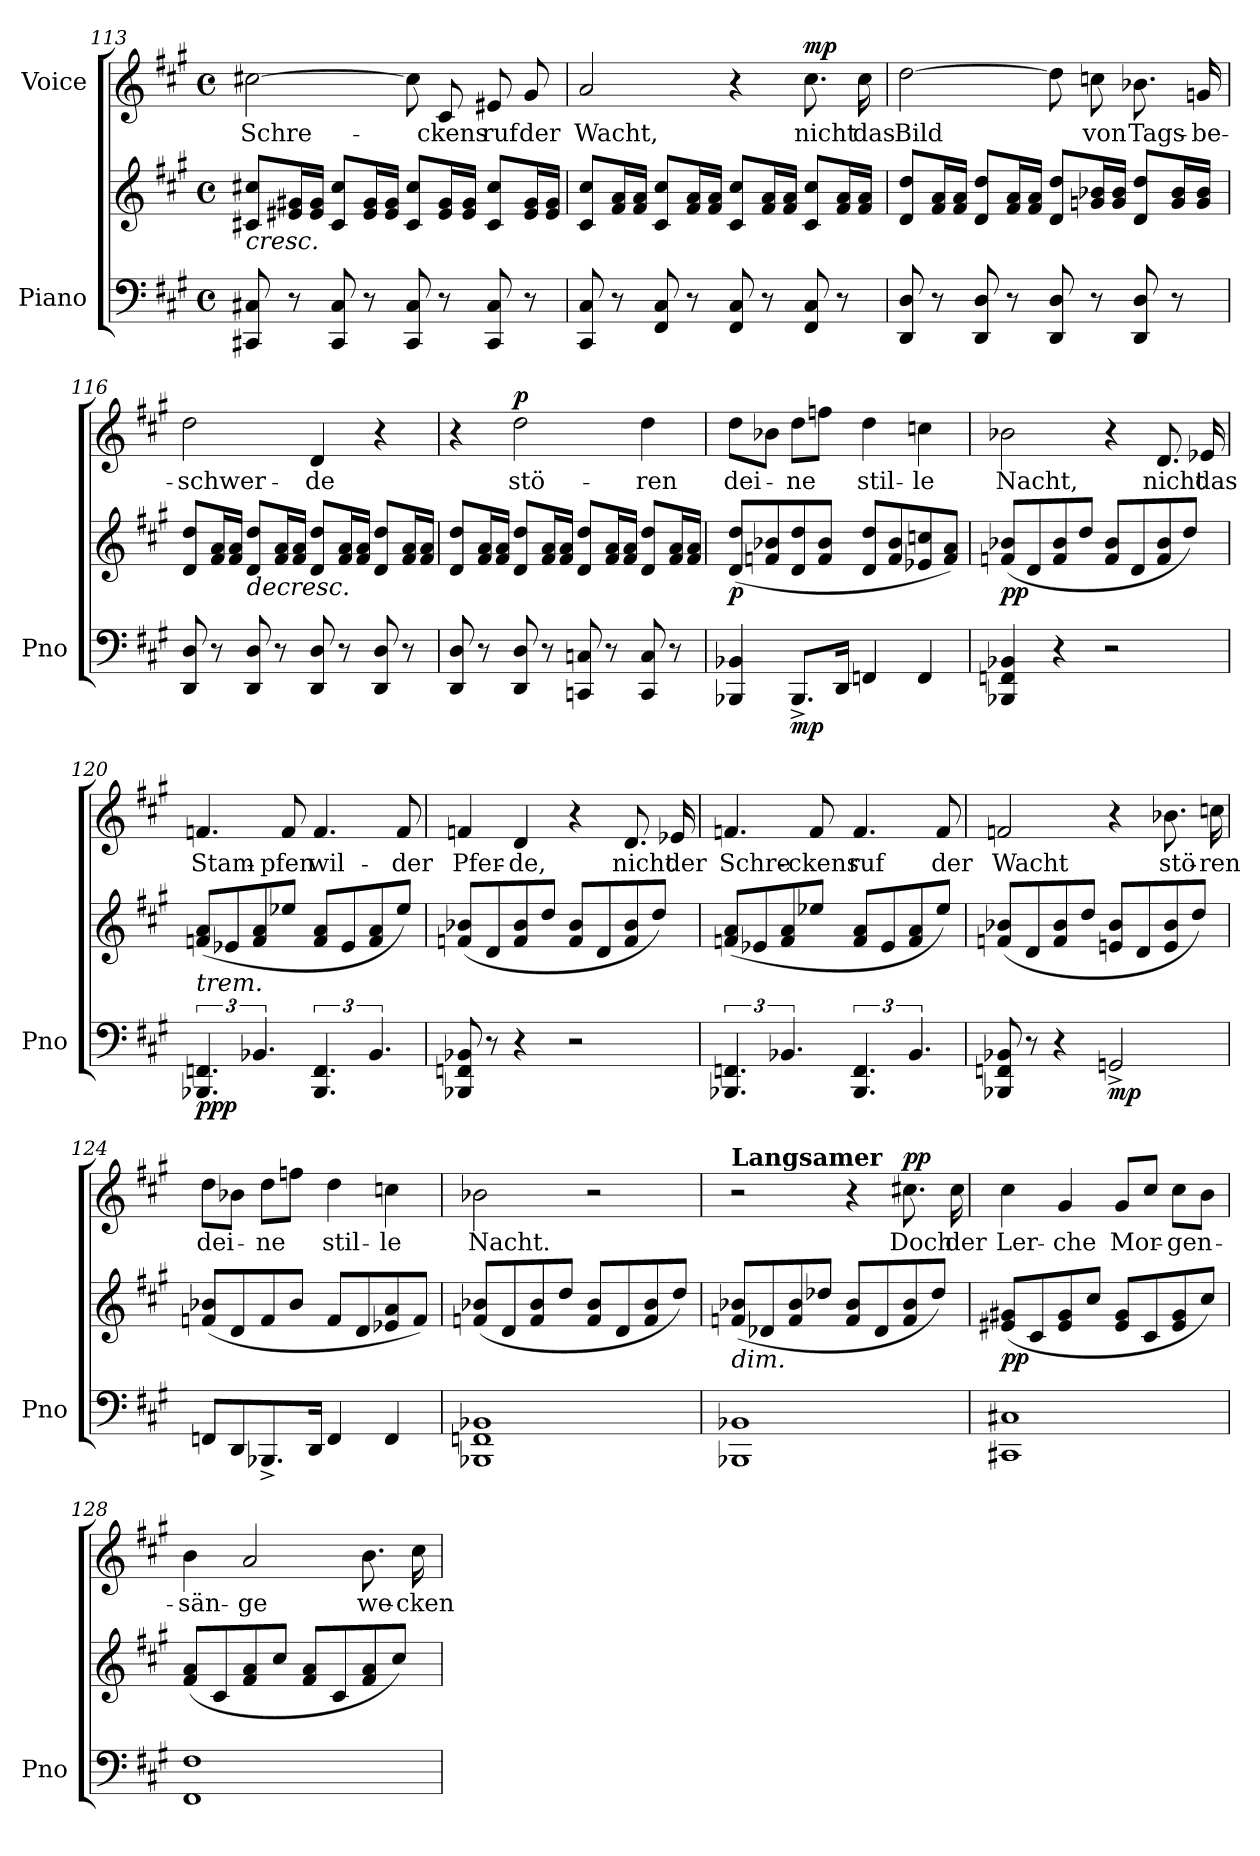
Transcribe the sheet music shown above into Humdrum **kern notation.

**kern	**kern	**dynam	**kern	**text	**dynam
*part2	*part2	*part2	*part1	*part1	*part1
*staff3	*staff2	*staff2/3	*staff1	*staff1	*staff1
*I"Piano	*	*	*I"Voice	*	*
*I'Pno	*	*	*	*	*
!!LO:LB:g=z
*clefF4	*clefG2	*	*clefG2	*	*
*k[f#c#g#]	*k[f#c#g#]	*	*k[f#c#g#]	*	*
*M4/4	*M4/4	*	*M4/4	*	*
*met(c)	*met(c)	*	*met(c)	*	*
*MM145	*MM145	*	*MM145	*	*
=113	=113	=113	=113	=113	=113
!	!LO:TX:b:i:t=cresc.	!	!	!	!
!	!	!	!	!LO:LY:b	!
8CC#X/ 8C#X/	8c#X/ 8cc#X/L	.	[2cc#X\	Schre-	.
8r	16e#X/ 16g#X/L	.	.	.	.
.	16e#/ 16g#/JJ	.	.	.	.
8CC#/ 8C#/	8c#/ 8cc#/L	.	.	.	.
8r	16e#/ 16g#/L	.	.	.	.
.	16e#/ 16g#/JJ	.	.	.	.
8CC#/ 8C#/	8c#/ 8cc#/L	.	8cc#\]	.	.
!	!	!	!	!LO:LY:b	!
8r	16e#/ 16g#/L	.	8c#/	-ckens	.
.	16e#/ 16g#/JJ	.	.	.	.
!	!	!	!	!LO:LY:b	!
8CC#/ 8C#/	8c#/ 8cc#/L	.	8e#X/	ruf	.
!	!	!	!	!LO:LY:b	!
8r	16e#/ 16g#/L	.	8g#/	der	.
.	16e#/ 16g#/JJ	.	.	.	.
=114	=114	=114	=114	=114	=114
!	!	!	!	!LO:LY:b	!
8CC#/ 8C#/	8c#/ 8cc#/L	.	2a/	Wacht,	.
8r	16f#/ 16a/L	.	.	.	.
.	16f#/ 16a/JJ	.	.	.	.
8FF#/ 8C#/	8c#/ 8cc#/L	.	.	.	.
8r	16f#/ 16a/L	.	.	.	.
.	16f#/ 16a/JJ	.	.	.	.
8FF#/ 8C#/	8c#/ 8cc#/L	.	4r	.	.
8r	16f#/ 16a/L	.	.	.	.
.	16f#/ 16a/JJ	.	.	.	.
!	!	!	!	!LO:LY:b	!LO:DY:a
8FF#/ 8C#/	8c#/ 8cc#/L	.	8.cc#\	nicht	mp
8r	16f#/ 16a/L	.	.	.	.
!	!	!	!	!LO:LY:b	!
.	16f#/ 16a/JJ	.	16cc#\	das	.
=115	=115	=115	=115	=115	=115
*	*	*	*MM146	*	*
!	!	!	!	!LO:LY:b	!
8DD/ 8D/	8d/ 8dd/L	.	[2dd\	Bild	.
8r	16f#/ 16a/L	.	.	.	.
.	16f#/ 16a/JJ	.	.	.	.
8DD/ 8D/	8d/ 8dd/L	.	.	.	.
8r	16f#/ 16a/L	.	.	.	.
.	16f#/ 16a/JJ	.	.	.	.
8DD/ 8D/	8d/ 8dd/L	.	8dd\]	.	.
!	!	!	!	!LO:LY:b	!
8r	16gn/ 16b-X/L	.	8ccn\	von	.
.	16g/ 16b-/JJ	.	.	.	.
!	!	!	!	!LO:LY:b	!
8DD/ 8D/	8d/ 8dd/L	.	8.b-X\	Tags-	.
8r	16g/ 16b-/L	.	.	.	.
!	!	!	!	!LO:LY:b	!
.	16g/ 16b-/JJ	.	16gn/	-be-	.
!!LO:LB:g=z
=116	=116	=116	=116	=116	=116
*	*	*	*MM141	*	*
!	!	!	!	!LO:LY:b	!
8DD/ 8D/	8d/ 8dd/L	.	2dd\	-schwer-	.
8r	16f#/ 16a/L	.	.	.	.
.	16f#/ 16a/JJ	.	.	.	.
!	!LO:TX:b:i:t=decresc.	!	!	!	!
8DD/ 8D/	8d/ 8dd/L	.	.	.	.
8r	16f#/ 16a/L	.	.	.	.
.	16f#/ 16a/JJ	.	.	.	.
*	*	*	*MM136	*	*
!	!	!	!	!LO:LY:b	!
8DD/ 8D/	8d/ 8dd/L	.	4d/	-de	.
8r	16f#/ 16a/L	.	.	.	.
.	16f#/ 16a/JJ	.	.	.	.
8DD/ 8D/	8d/ 8dd/L	.	4r	.	.
8r	16f#/ 16a/L	.	.	.	.
.	16f#/ 16a/JJ	.	.	.	.
=117	=117	=117	=117	=117	=117
!	!	!	!LO:TX:a:B:t=Langsamer	!	!
*	*	*	*^	*	*
8DD/ 8D/	8d/ 8dd/L	.	4r	2ryy	.	.
8r	16f#/ 16a/L	.	.	.	.	.
.	16f#/ 16a/JJ	.	.	.	.	.
*	*	*	*MM124	*	*	*
!	!	!	!	!	!LO:LY:b	!LO:DY:a
8DD/ 8D/	8d/ 8dd/L	.	2dd\	.	stö-	p
8r	16f#/ 16a/L	.	.	.	.	.
.	16f#/ 16a/JJ	.	.	.	.	.
*	*	*	*MM118	*	*	*
8CCn/ 8Cn/	8d/ 8dd/L	.	.	2ryy	.	.
8r	16f#/ 16a/L	.	.	.	.	.
.	16f#/ 16a/JJ	.	.	.	.	.
!	!	!	!	!	!LO:LY:b	!
8CC/ 8C/	8d/ 8dd/L	.	4dd\	.	-ren	.
8r	16f#/ 16a/L	.	.	.	.	.
.	16f#/ 16a/JJ	.	.	.	.	.
=118	=118	=118	=118	=118	=118	=118
!	!	!LO:DY:b	!	!	!LO:LY:b	!
*	*	*	*v	*v	*	*
4BBB-X/ 4BB-X/	(<8d/ 8dd/L	p	8dd\L	dei-	.
.	8fn/ 8b-X/	.	8b-X\J	.	.
!	!	!LO:DY:b=2	!	!LO:LY:b	!
8.BBB-^/L	8d/ 8dd/	mp	8dd\L	-ne	.
.	8f/ 8b-/J	.	8ffn\J	.	.
16DD/Jk	.	.	.	.	.
!	!	!	!	!LO:LY:b	!
4FFn/	8d/ 8dd/L	.	4dd\	stil-	.
.	8f/ 8b-/	.	.	.	.
!	!	!	!	!LO:LY:b	!
4FF/	8e-X/ 8ccn/	.	4ccn\	-le	.
.	8f/ 8a/J)	.	.	.	.
!!LO:LB:g=z
=119	=119	=119	=119	=119	=119
!	!	!LO:DY:b	!	!LO:LY:b	!
4BBB-X/ 4FFn/ 4BB-X/	(<8fn/ 8b-X/L	pp	2b-X\	Nacht,	.
.	8d/	.	.	.	.
4r	8f/ 8b-/	.	.	.	.
.	8dd/J	.	.	.	.
2r	8f/ 8b-/L	.	4r	.	.
.	8d/	.	.	.	.
!	!	!	!	!LO:LY:b	!
.	8f/ 8b-/	.	8.d/	nicht	.
.	8dd/J)	.	.	.	.
!	!	!	!	!LO:LY:b	!
.	.	.	16e-X/	das	.
=120	=120	=120	=120	=120	=120
!LO:TX:a:i:t=trem.	!	!	!	!	!
!	!	!LO:DY:b=2	!	!LO:LY:b	!
!	!	!LO:DY:n=1:b	!	!	!
6.BBB-X/ 6.FFn/	(<8fn/ 8a/L	p pp	4.fn/	Stam-	.
.	8e-X/	.	.	.	.
6.BB-X/	8f/ 8a/	.	.	.	.
!	!	!	!	!LO:LY:b	!
.	8ee-X/J	.	8f/	-pfen	.
!	!	!	!	!LO:LY:b	!
6.BBB-/ 6.FF/	8f/ 8a/L	.	4.f/	wil-	.
.	8e-/	.	.	.	.
6.BB-/	8f/ 8a/	.	.	.	.
!	!	!	!	!LO:LY:b	!
.	8ee-/J)	.	8f/	-der	.
=121	=121	=121	=121	=121	=121
!	!	!	!	!LO:LY:b	!
8BBB-X/ 8FFn/ 8BB-X/	(<8fn/ 8b-X/L	.	4fn/	Pfer-	.
8r	8d/	.	.	.	.
!	!	!	!	!LO:LY:b	!
4r	8f/ 8b-/	.	4d/	-de,	.
.	8dd/J	.	.	.	.
2r	8f/ 8b-/L	.	4r	.	.
.	8d/	.	.	.	.
!	!	!	!	!LO:LY:b	!
.	8f/ 8b-/	.	8.d/	nicht	.
.	8dd/J)	.	.	.	.
!	!	!	!	!LO:LY:b	!
.	.	.	16e-X/	der	.
!!LO:LB:g=z
=122	=122	=122	=122	=122	=122
!	!	!	!	!LO:LY:b	!
6.BBB-X/ 6.FFn/	(<8fn/ 8a/L	.	4.fn/	Schre-	.
.	8e-X/	.	.	.	.
6.BB-X/	8f/ 8a/	.	.	.	.
!	!	!	!	!LO:LY:b	!
.	8ee-X/J	.	8f/	-ckens	.
!	!	!	!	!LO:LY:b	!
6.BBB-/ 6.FF/	8f/ 8a/L	.	4.f/	ruf	.
.	8e-/	.	.	.	.
6.BB-/	8f/ 8a/	.	.	.	.
!	!	!	!	!LO:LY:b	!
.	8ee-/J)	.	8f/	der	.
=123	=123	=123	=123	=123	=123
!	!	!	!	!LO:LY:b	!
8BBB-X/ 8FFn/ 8BB-X/	(<8fn/ 8b-X/L	.	2fn/	Wacht	.
8r	8d/	.	.	.	.
4r	8f/ 8b-/	.	.	.	.
.	8dd/J	.	.	.	.
!	!	!LO:DY:b=2	!	!	!
2GGn^/	8en/ 8b-/L	mp	4r	.	.
.	8d/	.	.	.	.
!	!	!	!	!LO:LY:b	!
.	8e/ 8b-/	.	8.b-X\	stö-	.
.	8dd/J)	.	.	.	.
!	!	!	!	!LO:LY:b	!
.	.	.	16ccn\	-ren	.
=124	=124	=124	=124	=124	=124
!	!	!	!	!LO:LY:b	!
8FFn/L	(<8fn/ 8b-X/L	.	8dd\L	dei-	.
8DD/	8d/	.	8b-X\J	.	.
!	!	!	!	!LO:LY:b	!
8.BBB-X^/	8f/	.	8dd\L	-ne	.
.	8b-/J	.	8ffn\J	.	.
16DD/Jk	.	.	.	.	.
!	!	!	!	!LO:LY:b	!
4FF/	8f/L	.	4dd\	stil-	.
.	8d/	.	.	.	.
!	!	!	!	!LO:LY:b	!
4FF/	8e-X/ 8a/	.	4ccn\	-le	.
.	8f/J)	.	.	.	.
=125	=125	=125	=125	=125	=125
!	!	!	!	!LO:LY:b	!
1BBB-X 1FFn 1BB-X	(<8fn/ 8b-X/L	.	2b-X\	Nacht.	.
.	8d/	.	.	.	.
.	8f/ 8b-/	.	.	.	.
.	8dd/J	.	.	.	.
*	*	*	*MM110	*	*
.	8f/ 8b-/L	.	2r	.	.
.	8d/	.	.	.	.
.	8f/ 8b-/	.	.	.	.
.	8dd/J)	.	.	.	.
!!LO:PB:g=z
=126	=126	=126	=126	=126	=126
!	!	!	!LO:TX:a:B:t=Langsamer	!	!
!	!LO:TX:b:i:t=dim.	!	!	!	!
1BBB-X 1BB-X	(<8fn/ 8b-X/L	.	2r	.	.
.	8d-X/	.	.	.	.
.	8f/ 8b-/	.	.	.	.
.	8dd-X/J	.	.	.	.
*	*	*	*MM92	*	*
.	8f/ 8b-/L	.	4r	.	.
.	8d-/	.	.	.	.
!	!	!	!	!LO:LY:b	!LO:DY:a
.	8f/ 8b-/	.	8.cc#X\	Doch	pp
.	8dd-/J)	.	.	.	.
!	!	!	!	!LO:LY:b	!
.	.	.	16cc#\	der	.
=127	=127	=127	=127	=127	=127
!	!	!LO:DY:b	!	!LO:LY:b	!
1CC#X 1C#X	(<8e#X/ 8g#X/L	pp	4cc#\	Ler-	.
.	8c#/	.	.	.	.
!	!	!	!	!LO:LY:b	!
.	8e#/ 8g#/	.	4g#/	-che	.
.	8cc#/J	.	.	.	.
!	!	!	!	!LO:LY:b	!
.	8e#/ 8g#/L	.	8g#/L	Mor-	.
.	8c#/	.	8cc#/J	.	.
!	!	!	!	!LO:LY:b	!
.	8e#/ 8g#/	.	8cc#\L	-gen-	.
.	8cc#/J)	.	8b\J	.	.
=128	=128	=128	=128	=128	=128
!	!	!	!	!LO:LY:b	!
1FF# 1F#	(<8f#/ 8a/L	.	4b\	-sän-	.
.	8c#/	.	.	.	.
!	!	!	!	!LO:LY:b	!
.	8f#/ 8a/	.	2a/	-ge	.
.	8cc#/J	.	.	.	.
.	8f#/ 8a/L	.	.	.	.
.	8c#/	.	.	.	.
!	!	!	!	!LO:LY:b	!
.	8f#/ 8a/	.	8.b\	we-	.
.	8cc#/J)	.	.	.	.
!	!	!	!	!LO:LY:b	!
.	.	.	16cc#\	-cken	.
=	=	=	=	=	=
*-	*-	*-	*-	*-	*-
